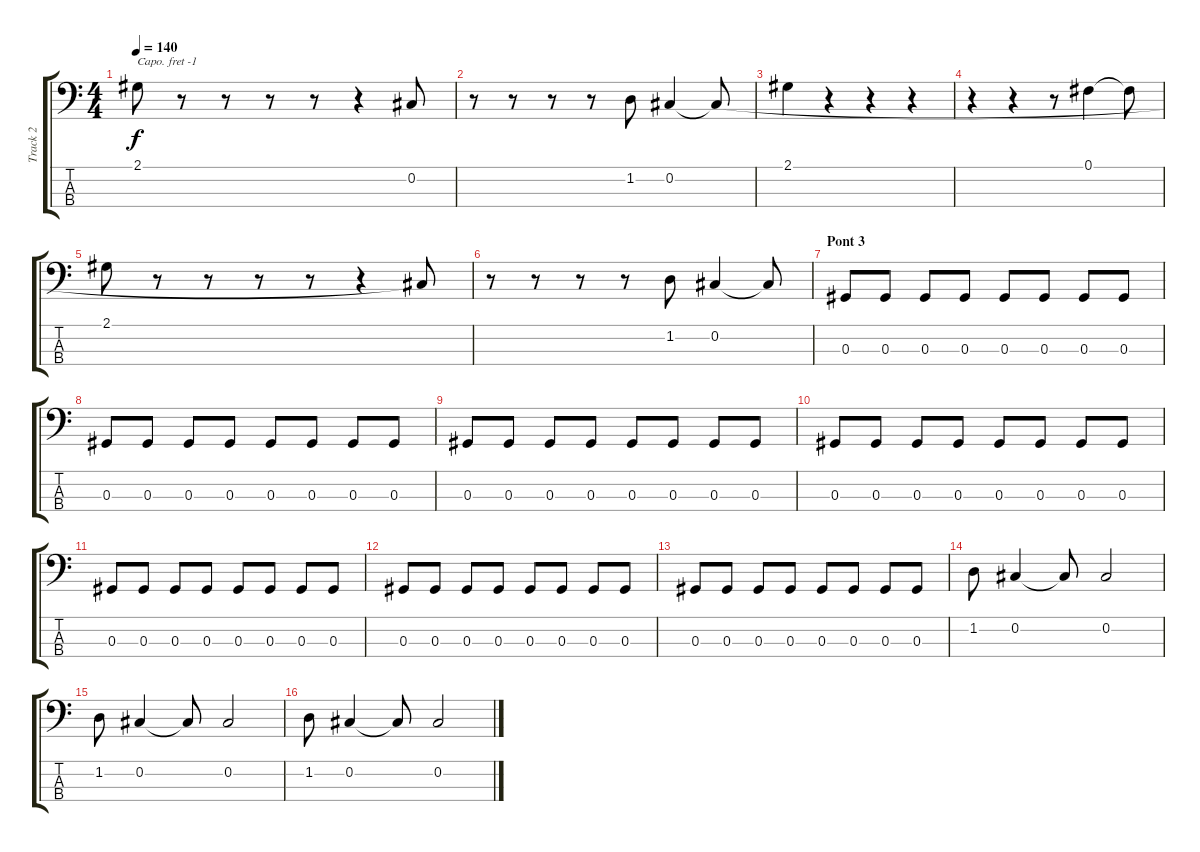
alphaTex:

\track ("Track 2" "Track 2") {instrument electricbassfinger}
\staff {score tabs}
\capo -1
\tuning (G2 D2 A1 E1) {hide}
\ts (4 4)
\tempo 140
\clef f4
\ks c
2.1.8{dy f} r.8 r.8 r.8 r.8 r.4 0.2.8 |
r.8 r.8 r.8 r.8 1.2.8 0.2.4 0.2{t}.8 |
2.1.4 r.4 r.4 r.4 |
r.4 r.4 r.8 0.1.4 0.1{t}.8 |
2.1.8 r.8 r.8 r.8 r.8 r.4 0.2{t}.8 |
r.8 r.8 r.8 r.8 1.2.8 0.2.4 0.2{t}.8 |
\section ("" "Pont 3")
0.3.8 0.3.8 0.3.8 0.3.8 0.3.8 0.3.8 0.3.8 0.3.8 |
0.3.8 0.3.8 0.3.8 0.3.8 0.3.8 0.3.8 0.3.8 0.3.8 |
0.3.8 0.3.8 0.3.8 0.3.8 0.3.8 0.3.8 0.3.8 0.3.8 |
0.3.8 0.3.8 0.3.8 0.3.8 0.3.8 0.3.8 0.3.8 0.3.8 |
0.3.8 0.3.8 0.3.8 0.3.8 0.3.8 0.3.8 0.3.8 0.3.8 |
0.3.8 0.3.8 0.3.8 0.3.8 0.3.8 0.3.8 0.3.8 0.3.8 |
0.3.8 0.3.8 0.3.8 0.3.8 0.3.8 0.3.8 0.3.8 0.3.8 |
1.2.8 0.2.4 0.2{t}.8 0.2.2 |
1.2.8 0.2.4 0.2{t}.8 0.2.2 |
1.2.8 0.2.4 0.2{t}.8 0.2.2
